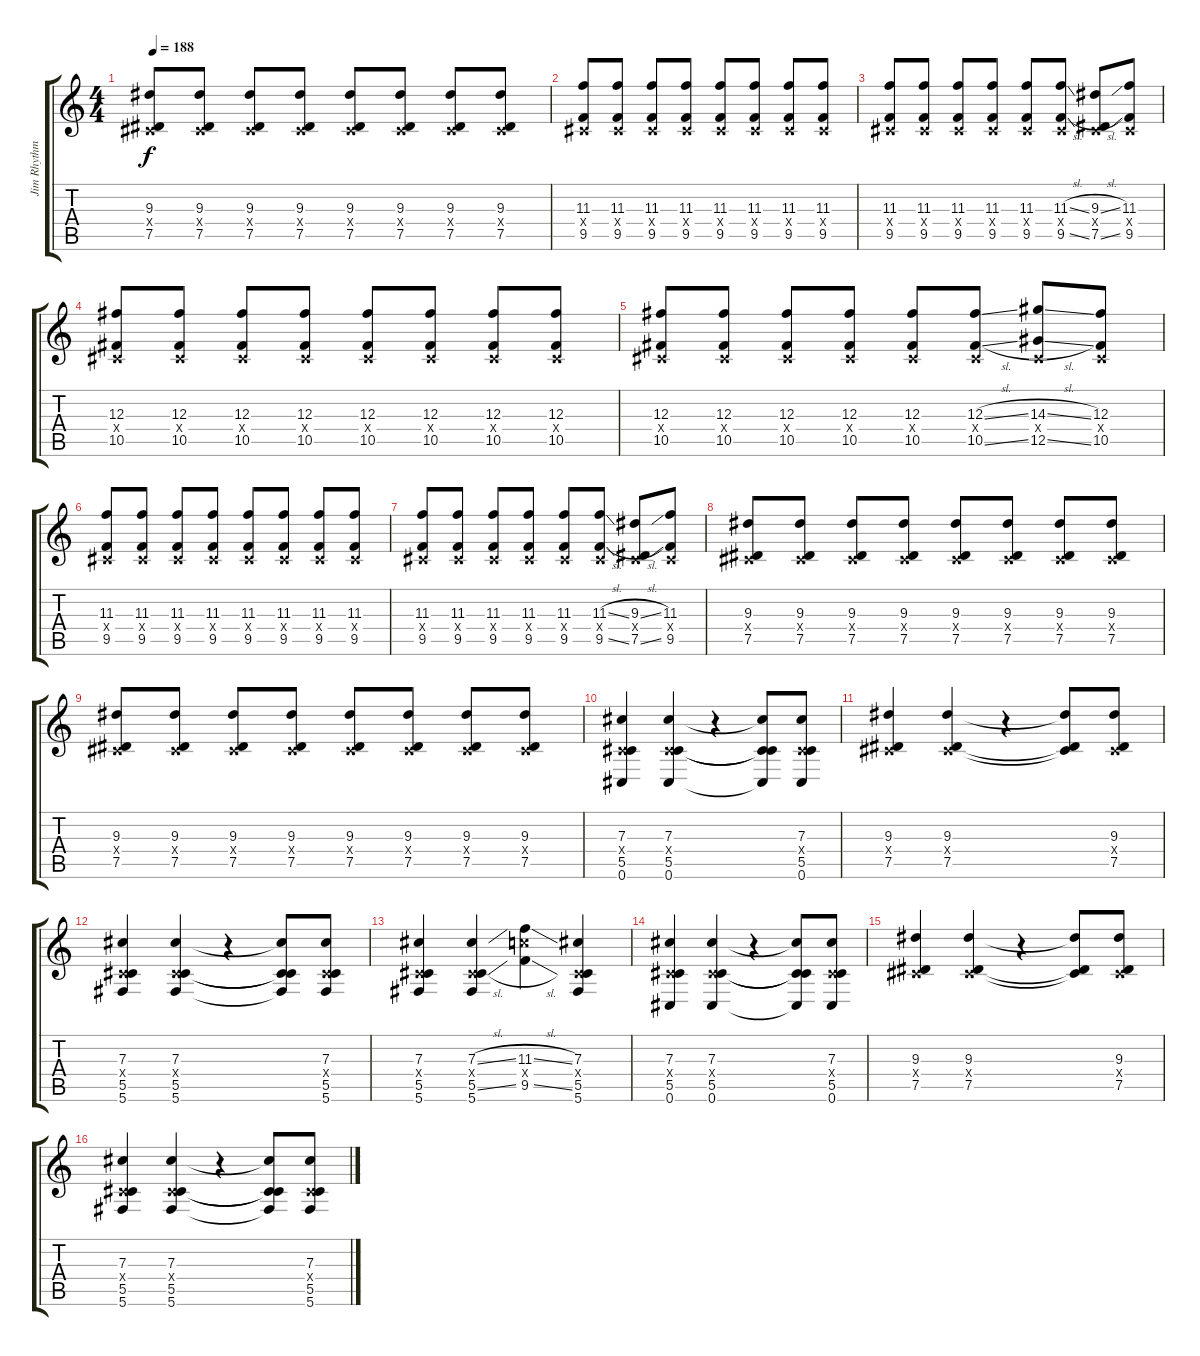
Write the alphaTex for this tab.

\track ("Jim Rhythm 1" "Jim Rhythm") {instrument distortionguitar}
\staff {score tabs}
\tuning (Eb4 Bb3 Gb3 Db3 Ab2 Db2) {hide}
\ts (4 4)
\tempo 188
\clef g2
\ks c
(9.3 0.4{x} 7.5).8{dy f} (9.3 0.4{x} 7.5).8 (9.3 0.4{x} 7.5).8 (9.3 0.4{x} 7.5).8 (9.3 0.4{x} 7.5).8 (9.3 0.4{x} 7.5).8 (9.3 0.4{x} 7.5).8 (9.3 0.4{x} 7.5).8 |
(11.3 0.4{x} 9.5).8 (11.3 0.4{x} 9.5).8 (11.3 0.4{x} 9.5).8 (11.3 0.4{x} 9.5).8 (11.3 0.4{x} 9.5).8 (11.3 0.4{x} 9.5).8 (11.3 0.4{x} 9.5).8 (11.3 0.4{x} 9.5).8 |
(11.3 0.4{x} 9.5).8 (11.3 0.4{x} 9.5).8 (11.3 0.4{x} 9.5).8 (11.3 0.4{x} 9.5).8 (11.3 0.4{x} 9.5).8 (11.3{sl} 0.4{x} 9.5{sl}).8 (9.3{sl} 0.4{x} 7.5{sl}).8 (11.3 0.4{x} 9.5).8 |
(12.3 0.4{x} 10.5).8 (12.3 0.4{x} 10.5).8 (12.3 0.4{x} 10.5).8 (12.3 0.4{x} 10.5).8 (12.3 0.4{x} 10.5).8 (12.3 0.4{x} 10.5).8 (12.3 0.4{x} 10.5).8 (12.3 0.4{x} 10.5).8 |
(12.3 0.4{x} 10.5).8 (12.3 0.4{x} 10.5).8 (12.3 0.4{x} 10.5).8 (12.3 0.4{x} 10.5).8 (12.3 0.4{x} 10.5).8 (12.3{sl} 0.4{x} 10.5{sl}).8 (14.3{sl} 0.4{x} 12.5{sl}).8 (12.3 0.4{x} 10.5).8 |
(11.3 0.4{x} 9.5).8 (11.3 0.4{x} 9.5).8 (11.3 0.4{x} 9.5).8 (11.3 0.4{x} 9.5).8 (11.3 0.4{x} 9.5).8 (11.3 0.4{x} 9.5).8 (11.3 0.4{x} 9.5).8 (11.3 0.4{x} 9.5).8 |
(11.3 0.4{x} 9.5).8 (11.3 0.4{x} 9.5).8 (11.3 0.4{x} 9.5).8 (11.3 0.4{x} 9.5).8 (11.3 0.4{x} 9.5).8 (11.3{sl} 0.4{x} 9.5{sl}).8 (9.3{sl} 0.4{x} 7.5{sl}).8 (11.3 0.4{x} 9.5).8 |
(9.3 0.4{x} 7.5).8 (9.3 0.4{x} 7.5).8 (9.3 0.4{x} 7.5).8 (9.3 0.4{x} 7.5).8 (9.3 0.4{x} 7.5).8 (9.3 0.4{x} 7.5).8 (9.3 0.4{x} 7.5).8 (9.3 0.4{x} 7.5).8 |
(9.3 0.4{x} 7.5).8 (9.3 0.4{x} 7.5).8 (9.3 0.4{x} 7.5).8 (9.3 0.4{x} 7.5).8 (9.3 0.4{x} 7.5).8 (9.3 0.4{x} 7.5).8 (9.3 0.4{x} 7.5).8 (9.3 0.4{x} 7.5).8 |
(7.3 0.4{x} 5.5 0.6).4 (7.3 0.4{x} 5.5 0.6).4 r.4 (7.3{t} 0.4{t} 5.5{t} 0.6{t}).8 (7.3 0.4{x} 5.5 0.6).8 |
(9.3 0.4{x} 7.5).4 (9.3 0.4{x} 7.5).4 r.4 (9.3{t} 0.4{t} 7.5{t}).8 (9.3 0.4{x} 7.5).8 |
(7.3 0.4{x} 5.5 5.6).4 (7.3 0.4{x} 5.5 5.6).4 r.4 (7.3{t} 0.4{t} 5.5{t} 5.6{t}).8 (7.3 0.4{x} 5.5 5.6).8 |
(7.3 0.4{x} 5.5 5.6).4 (7.3{sl} 0.4{x} 5.5{sl} 5.6).4 (11.3{sl} 11.4{x} 9.5{sl}).4 (7.3 0.4{x} 5.5 5.6).4 |
(7.3 0.4{x} 5.5 0.6).4 (7.3 0.4{x} 5.5 0.6).4 r.4 (7.3{t} 0.4{t} 5.5{t} 0.6{t}).8 (7.3 0.4{x} 5.5 0.6).8 |
(9.3 0.4{x} 7.5).4 (9.3 0.4{x} 7.5).4 r.4 (9.3{t} 0.4{t} 7.5{t}).8 (9.3 0.4{x} 7.5).8 |
(7.3 0.4{x} 5.5 5.6).4 (7.3 0.4{x} 5.5 5.6).4 r.4 (7.3{t} 0.4{t} 5.5{t} 5.6{t}).8 (7.3 0.4{x} 5.5 5.6).8
